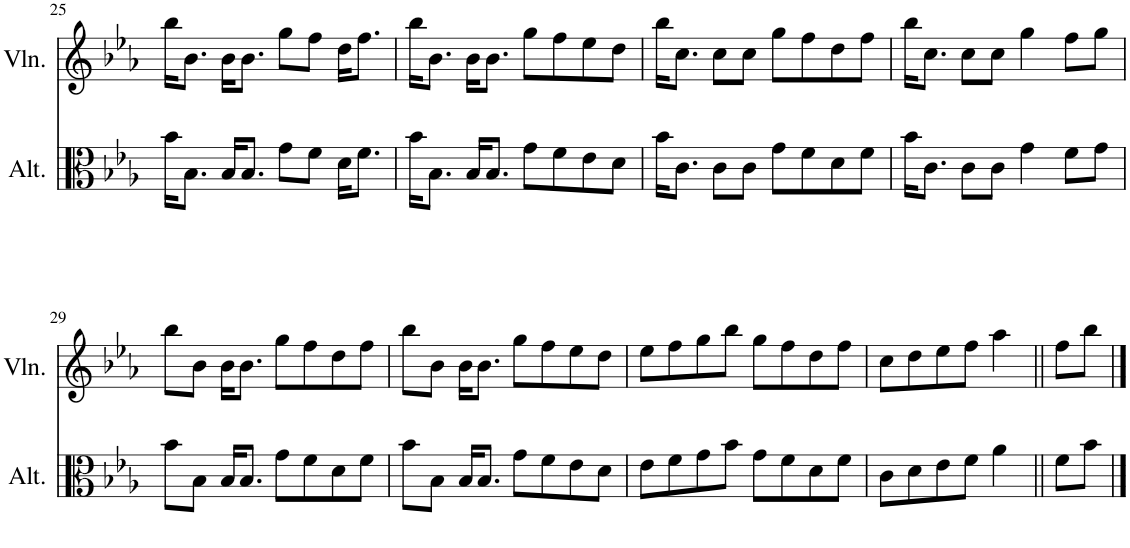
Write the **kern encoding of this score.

**kern	**kern
*part2	*part1
*staff2	*staff1
*I"Alto	*I"Violon
*I'Alt.	*I'Vln.
!!LO:PB:g=z
*clefC3	*clefG2
*k[b-e-a-]	*k[b-e-a-]
*M4/4	*M4/4
*met(c)	*met(c)
=25	=25
16b-\KL	16bb-\KL
8.B-\J	8.b-\J
16B-/KL	16b-\KL
8.B-/J	8.b-\J
8g\L	8gg\L
8f\J	8ff\J
16d\KL	16dd\KL
8.f\J	8.ff\J
=26	=26
16b-\KL	16bb-\KL
8.B-\J	8.b-\J
16B-/KL	16b-\KL
8.B-/J	8.b-\J
8g\L	8gg\L
8f\	8ff\
8e-\	8ee-\
8d\J	8dd\J
=27	=27
16b-\KL	16bb-\KL
8.c\J	8.cc\J
8c\L	8cc\L
8c\J	8cc\J
8g\L	8gg\L
8f\	8ff\
8d\	8dd\
8f\J	8ff\J
=28	=28
16b-\KL	16bb-\KL
8.c\J	8.cc\J
8c\L	8cc\L
8c\J	8cc\J
4g\	4gg\
8f\L	8ff\L
8g\J	8gg\J
!!LO:LB:g=z
=29	=29
8b-\L	8bb-\L
8B-\J	8b-\J
16B-/KL	16b-\KL
8.B-/J	8.b-\J
8g\L	8gg\L
8f\	8ff\
8d\	8dd\
8f\J	8ff\J
=30	=30
8b-\L	8bb-\L
8B-\J	8b-\J
16B-/KL	16b-\KL
8.B-/J	8.b-\J
8g\L	8gg\L
8f\	8ff\
8e-\	8ee-\
8d\J	8dd\J
=31	=31
8e-\L	8ee-\L
8f\	8ff\
8g\	8gg\
8b-\J	8bb-\J
8g\L	8gg\L
8f\	8ff\
8d\	8dd\
8f\J	8ff\J
=32	=32
8c\L	8cc\L
8d\	8dd\
8e-\	8ee-\
8f\J	8ff\J
4a-\	4aa-\
8f\L	8ff\L
8b-\J	8bb-\J
==	==
*-	*-
